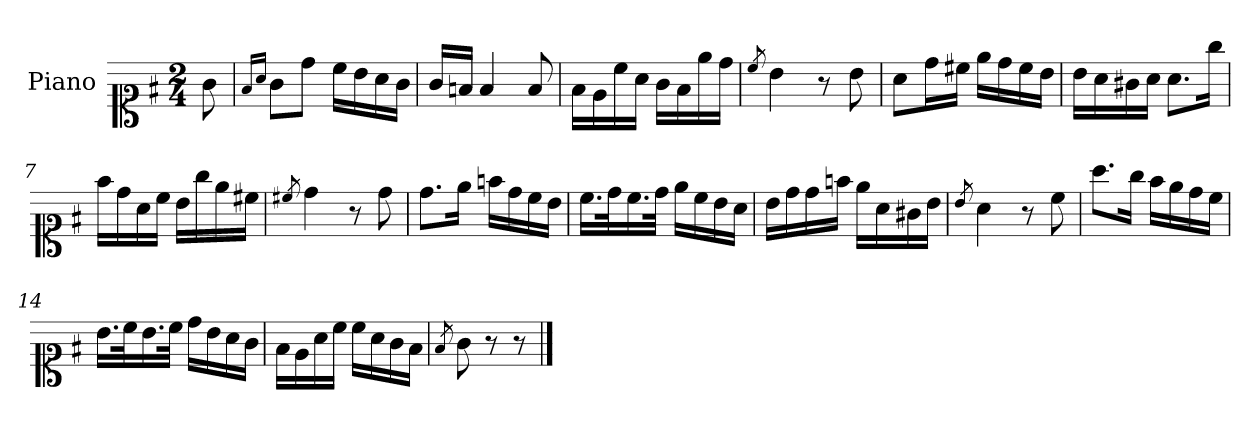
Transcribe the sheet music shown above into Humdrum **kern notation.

**kern
*part1
*staff1
*I"Piano
*I'Pno.
*clefC1
*k[f#]
*M2/4
=
8g\
=1
16qf#/LL
16qa/JJ
8g\L
8dd\J
16cc\LL
16b\
16a\
16g\JJ
=2
16g/LL
16fn/JJ
4f/
8f/
=3
16f#\LL
16e\
16cc\
16a\JJ
16g\LL
16f#\
16ee\
16dd\JJ
=4
8qcc/
4b\
8r
8b\
!!LO:LB:g=z
=5
8a\L
16dd\L
16cc#X\JJ
16ee\LL
16dd\
16cc#\
16b\JJ
=6
16b\LL
16a\
16g#X\
16a\JJ
8.a\L
16gg\Jk
=7
16ff#\LL
16dd\
16a\
16cc\JJ
16b\LL
16gg\
16ee\
16cc#X\JJ
=8
8qcc#X/
4dd\
8r
8dd\
!!LO:LB:g=z
=9
8.dd\L
16ee\Jk
16ffn\LL
16dd\
16cc\
16b\JJ
=10
16.cc\LL
32dd\K
16.cc\
32dd\JJk
16ee\LL
16cc\
16b\
16a\JJ
=11
16b\LL
16dd\
16dd\
16ffn\JJ
16ee\LL
16a\
16g#X\
16b\JJ
=12
8qb/
4a\
8r
8cc\
!!LO:LB:g=z
=13
8.aa\L
16gg\Jk
16ff#\LL
16ee\
16dd\
16cc\JJ
=14
16.b\LL
32cc\K
16.b\
32cc\JJk
16dd\LL
16b\
16a\
16g\JJ
=15
16f#\LL
16e\
16a\
16cc\JJ
16cc\LL
16a\
16g\
16f#\JJ
=16
8qf#/
8g\
8r
8r
==
*-
